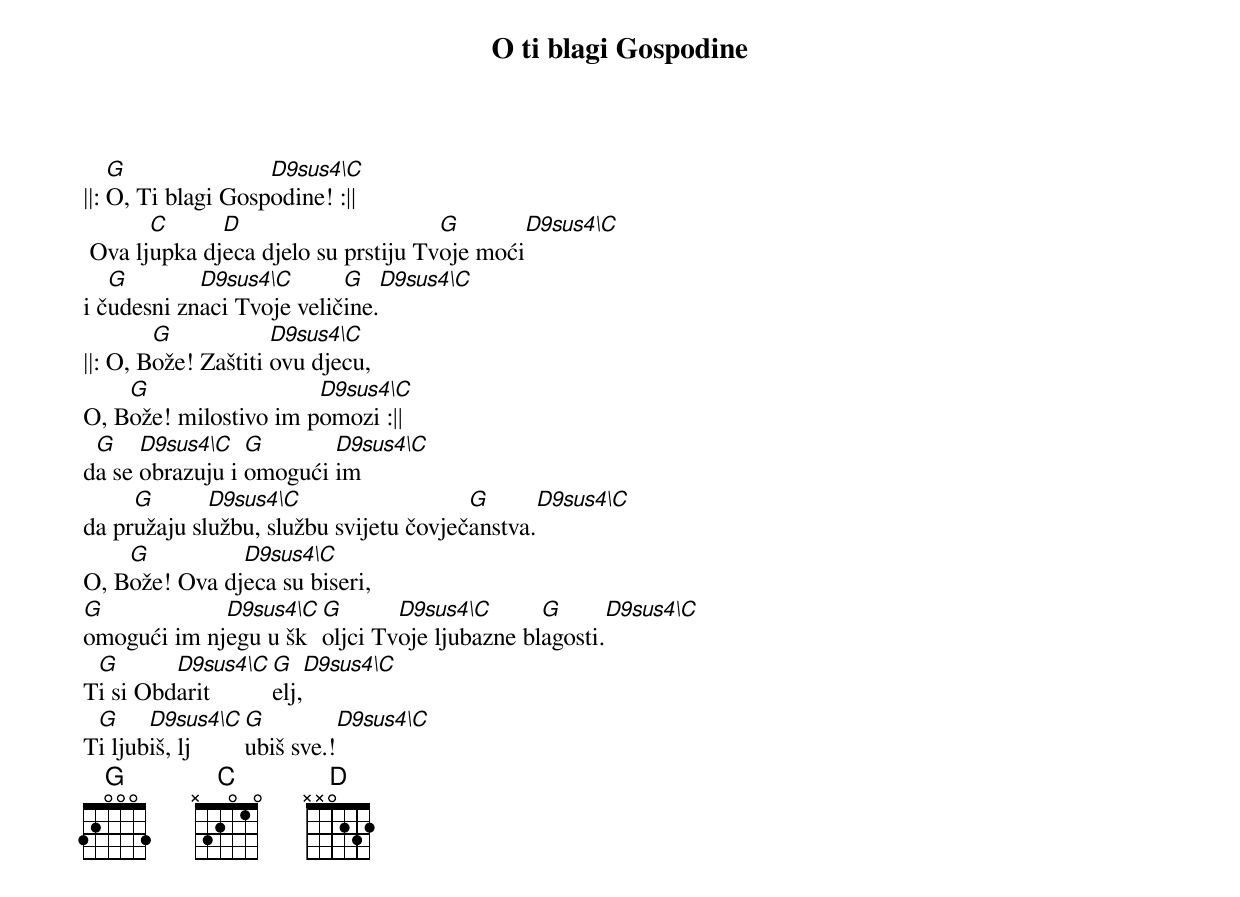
{title: O ti blagi Gospodine}
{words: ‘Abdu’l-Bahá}
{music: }
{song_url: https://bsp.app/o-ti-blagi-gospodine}

||: [G]O, Ti blagi Gosp[D9sus4\C]odine! :||
 Ova lj[C]upka dj[D]eca djelo su prstiju Tv[G]oje moći[D9sus4\C]
i č[G]udesni zn[D9sus4\C]aci Tvoje velič[G]ine.[D9sus4\C]
||: O, B[G]ože! Zaštiti [D9sus4\C]ovu djecu,
O, B[G]ože! milostivo im p[D9sus4\C]omozi :||
d[G]a se [D9sus4\C]obrazuju i [G]omogući [D9sus4\C]im
da pr[G]užaju sl[D9sus4\C]užbu, službu svijetu čovječ[G]anstva.[D9sus4\C]
O, B[G]ože! Ova dj[D9sus4\C]eca su biseri,
[G]omogući im nj[D9sus4\C]egu u šk[G]oljci Tv[D9sus4\C]oje ljubazne bl[G]agosti.[D9sus4\C]
T[G]i si Obd[D9sus4\C]arit[G]elj,[D9sus4\C]
T[G]i ljub[D9sus4\C]iš, lj[G]ubiš sve.![D9sus4\C]
